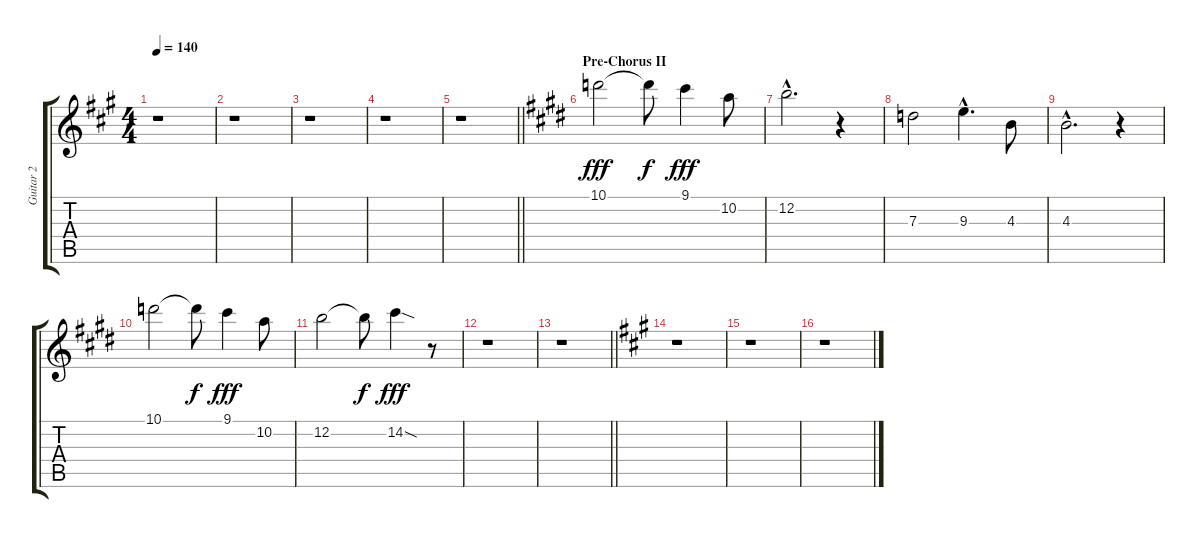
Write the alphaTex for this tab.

\track ("Guitar 2" "Guitar 2") {instrument distortionguitar}
\staff {score tabs}
\tuning (E4 B3 G3 D3 A2 E2) {hide}
\ts (4 4)
\tempo 140
\clef g2
\ks a
r.1{dy fff} |
r.1 |
r.1 |
r.1 |
\barLineRight lightlight
r.1 |
\section ("" "Pre-Chorus II")
\ks e
10.1.2 10.1{t}.8{dy f} 9.1.4{dy fff} 10.2.8 |
12.2{hac}.2{d} r.4 |
7.3.2 9.3{hac}.4{d} 4.3.8 |
4.3{hac}.2{d} r.4 |
10.1.2 10.1{t}.8{dy f} 9.1.4{dy fff} 10.2.8 |
12.2.2 12.2{t}.8{dy f} 14.2{sod}.4{dy fff} r.8 |
r.1 |
\barLineRight lightlight
r.1 |
\ks a
r.1 |
r.1 |
r.1
